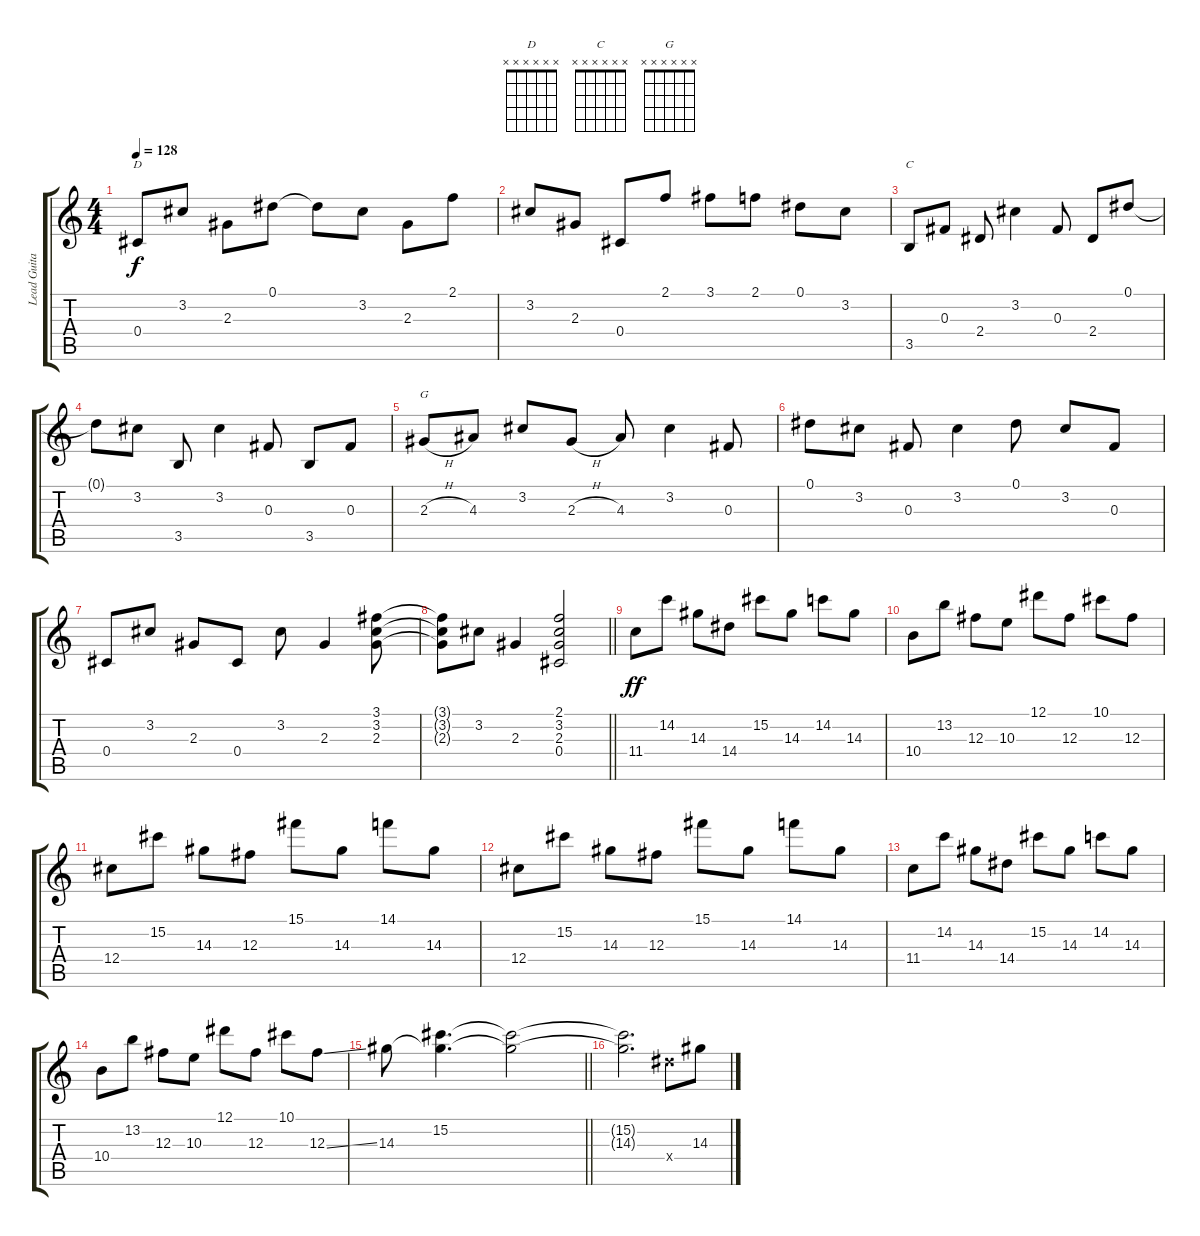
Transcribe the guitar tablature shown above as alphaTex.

\track ("Lead Guitar (Slash)" "Lead Guita") {instrument distortionguitar}
\staff {score tabs}
\tuning (Eb4 Bb3 Gb3 Db3 Ab2 Eb2) {hide}
\chord ("D" x x x x x x)
\chord ("C" x x x x x x)
\chord ("G" x x x x x x)
\ts (4 4)
\tempo 128
\clef g2
\ks c
0.4.8{ch "D" dy f} 3.2.8 2.3.8 0.1.8 0.1{t}.8 3.2.8 2.3.8 2.1.8 |
3.2.8 2.3.8 0.4.8 2.1.8 3.1.8 2.1.8 0.1.8 3.2.8 |
3.5.8{ch "C"} 0.3.8 2.4.8 3.2.4 0.3.8 2.4.8 0.1.8 |
0.1{t}.8 3.2.8 3.5.8 3.2.4 0.3.8 3.5.8 0.3.8 |
2.3{h}.8{ch "G"} 4.3.8 3.2.8 2.3{h}.8 4.3.8 3.2.4 0.3.8 |
0.1.8 3.2.8 0.3.8 3.2.4 0.1.8 3.2.8 0.3.8 |
0.4.8 3.2.8 2.3.8 0.4.8 3.2.8 2.3.4 (3.1 3.2 2.3).8 |
\barLineRight lightlight
(3.1{t} 3.2{t} 2.3{t}).8 3.2.8 2.3.4 (2.1 3.2 2.3 0.4).2 |
11.4.8{dy ff instrument distortionguitar} 14.2.8 14.3.8 14.4.8 15.2.8 14.3.8 14.2.8 14.3.8 |
10.4.8 13.2.8 12.3.8 10.3.8 12.1.8 12.3.8 10.1.8 12.3.8 |
12.4.8 15.2.8 14.3.8 12.3.8 15.1.8 14.3.8 14.1.8 14.3.8 |
12.4.8 15.2.8 14.3.8 12.3.8 15.1.8 14.3.8 14.1.8 14.3.8 |
11.4.8 14.2.8 14.3.8 14.4.8 15.2.8 14.3.8 14.2.8 14.3.8 |
10.4.8 13.2.8 12.3.8 10.3.8 12.1.8 12.3.8 10.1.8 12.3{ss}.8 |
\barLineRight lightlight
14.3.8 (15.2 14.3{t}).4{d} (15.2{t} 14.3{t}).2 |
(15.2{t} 14.3{t}).2{d} 14.4{x}.8 14.3.8
